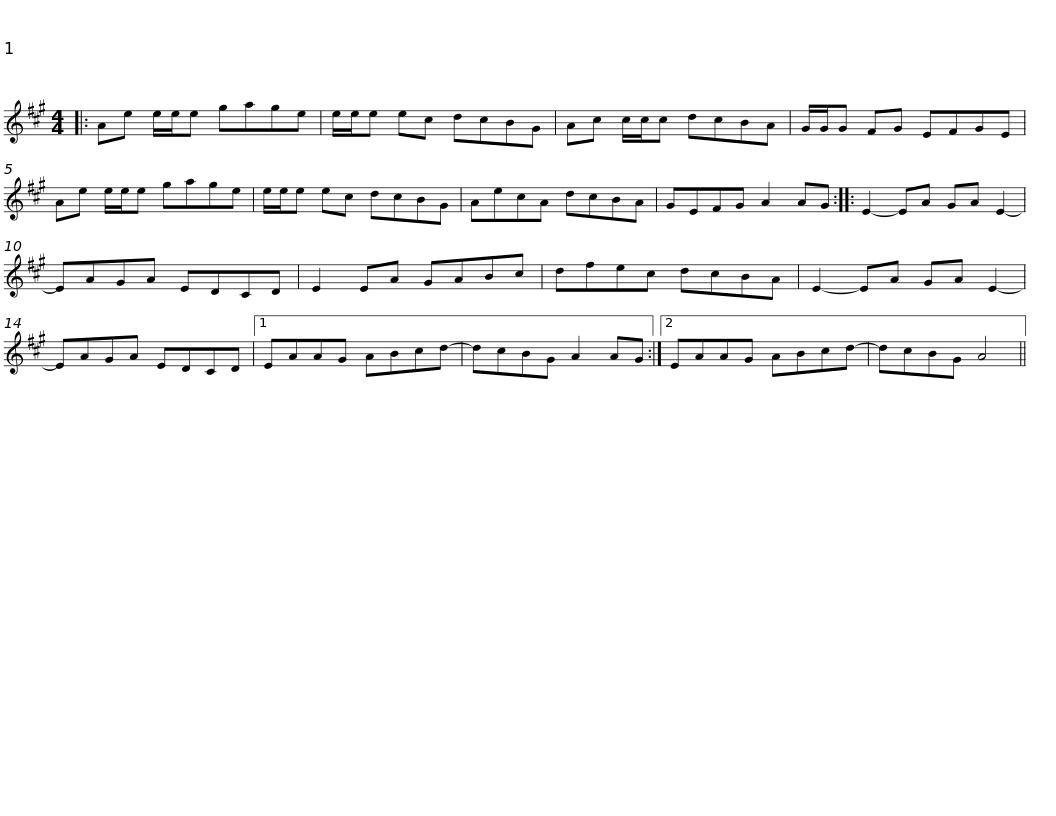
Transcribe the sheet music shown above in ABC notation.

X:1
L:1/8
M:4/4
I:linebreak $
K:A
V:1 treble
V:1
|: Ae e/e/e gage | e/e/e ec dcBG | Ac c/c/c dcBA | G/G/G FG EFGE |$ Ae e/e/e gage | %5
 e/e/e ec dcBG | AecA dcBA | GEFG A2 AG :: E2- EA GA E2- |$ EAGA EDCD | %10
 E2 EA GABc | dfec dcBA | E2- EA GA E2- | EAGA EDCD |1 EAAG ABcd- |$ %15
 dcBG A2 AG :|2 EAAG ABcd- | dcBG A4 || %18
